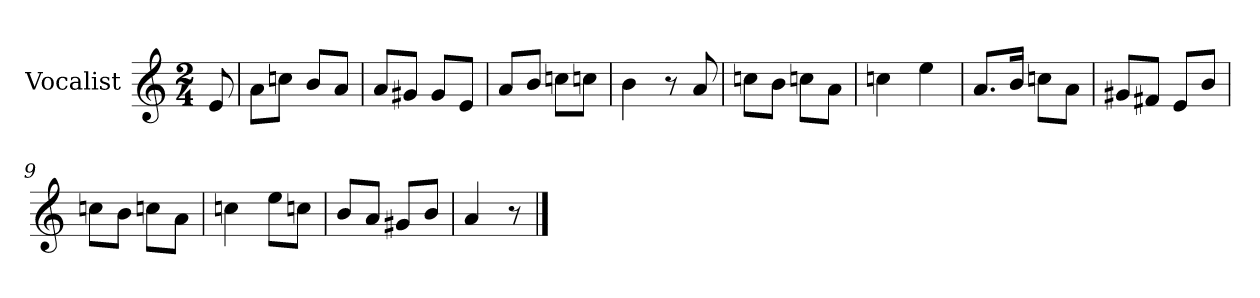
**kern
*part1
*staff1
*I"Vocalist
*k[]
*a:
*M2/4
=
8e
=1
8aL
8ccnJ
8bL
8aJ
=2
8aL
8g#XJ
8g#L
8eJ
=3
8aL
8bJ
8ccnL
8ccnJ
=4
4b
8r
8a
=5
8ccnL
8bJ
8ccnL
8aJ
=6
4ccn
4ee
=7
8.aL
16bJk
8ccnL
8aJ
=8
8g#XL
8f#XJ
8eL
8bJ
=9
8ccnL
8bJ
8ccnL
8aJ
=10
4ccn
8eeL
8ccnJ
=11
8bL
8aJ
8g#XL
8bJ
=12
4a
8r
==
*-
